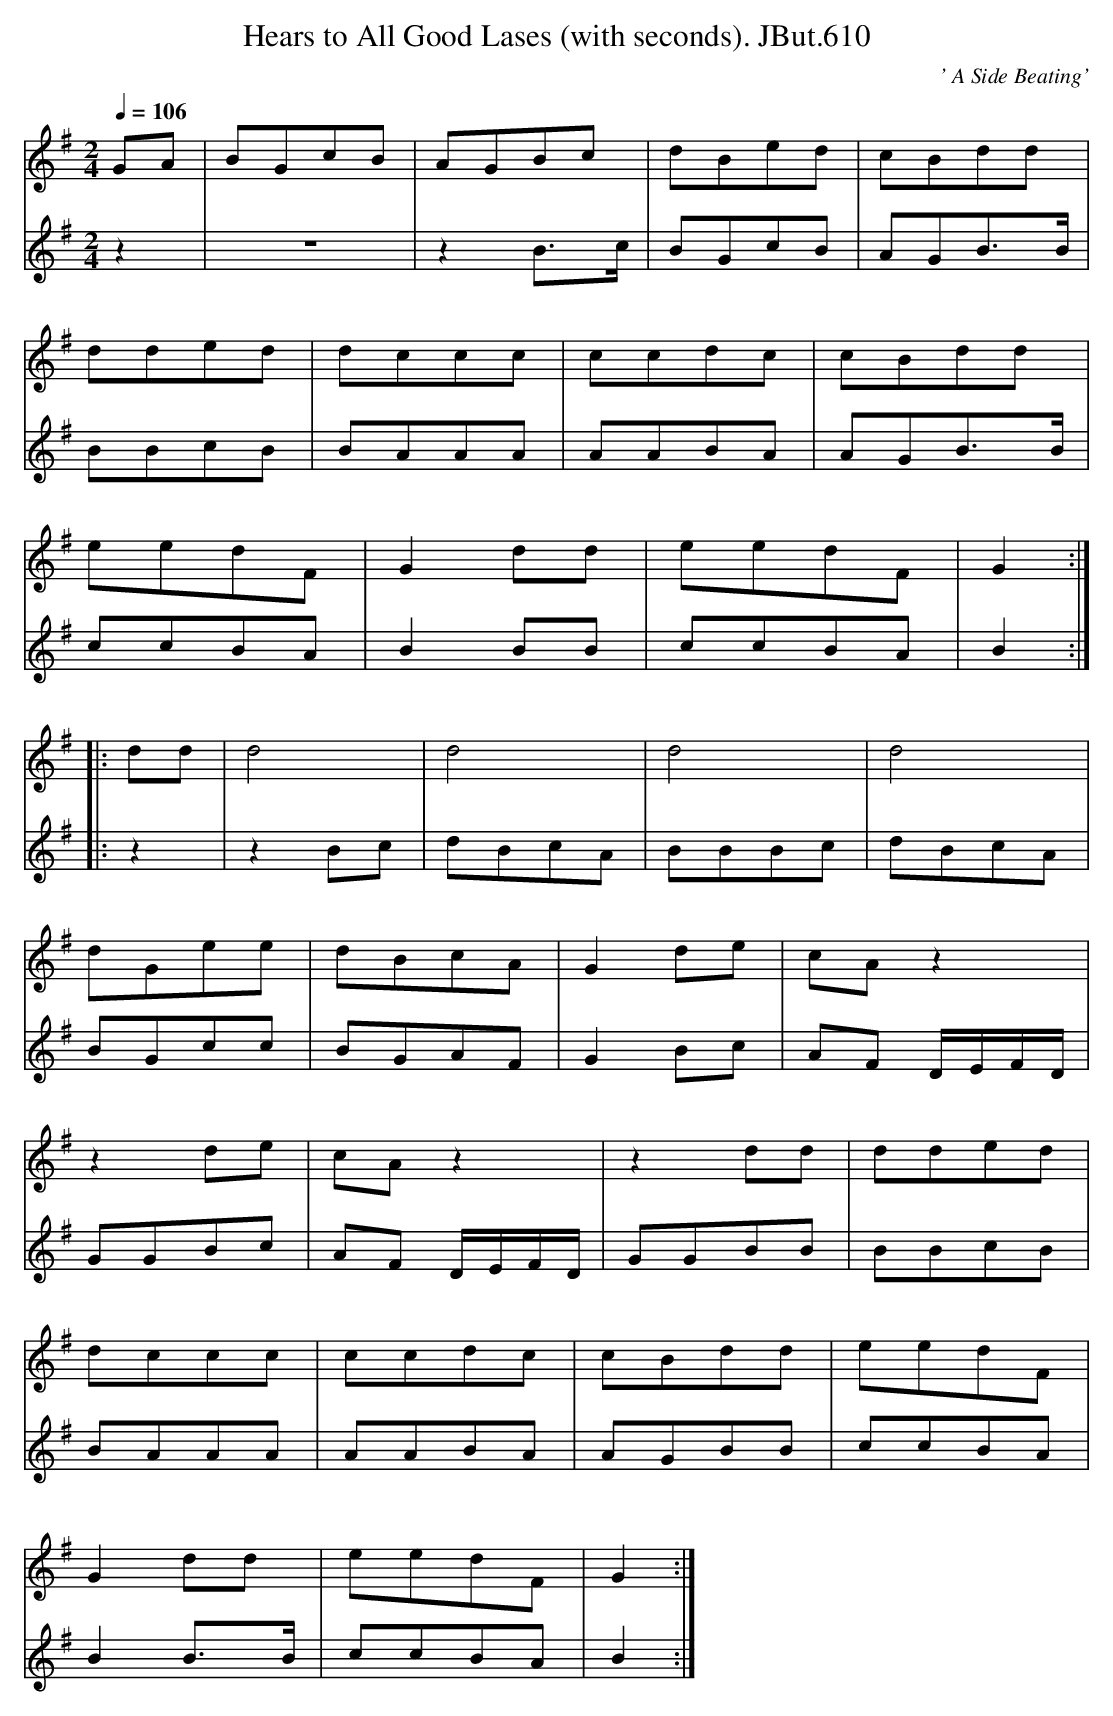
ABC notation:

X:1
T:Hears to All Good Lases (with seconds). JBut.610
C:' A Side Beating'
M:2/4
L:1/8
Q:1/4=106
K:G
V:1
GA|BGcB|AGBc|dBed|cBdd|
dded|dccc|ccdc|cBdd|
eedF|G2dd|eedF|G2:|
|:dd|d4|d4|d4|d4|
dGee|dBcA|G2de|cAz2|
z2de|cAz2|z2dd|dded|
dccc|ccdc|cBdd|eedF|
G2dd|eedF|G2:|
V:2
z2|Z|z2B>c|BGcB|AGB>B|
BBcB|BAAA|AABA|AGB>B|
ccBA|B2BB|ccBA|B2:|
|:z2|z2Bc|dBcA|BBBc|dBcA|
BGcc|BGAF|G2Bc|AF D/E/F/D/|
GGBc|AF D/E/F/D/|
GGBB|BBcB|BAAA|AABA|
AGBB|ccBA|B2B>B|ccBA|B2:|
